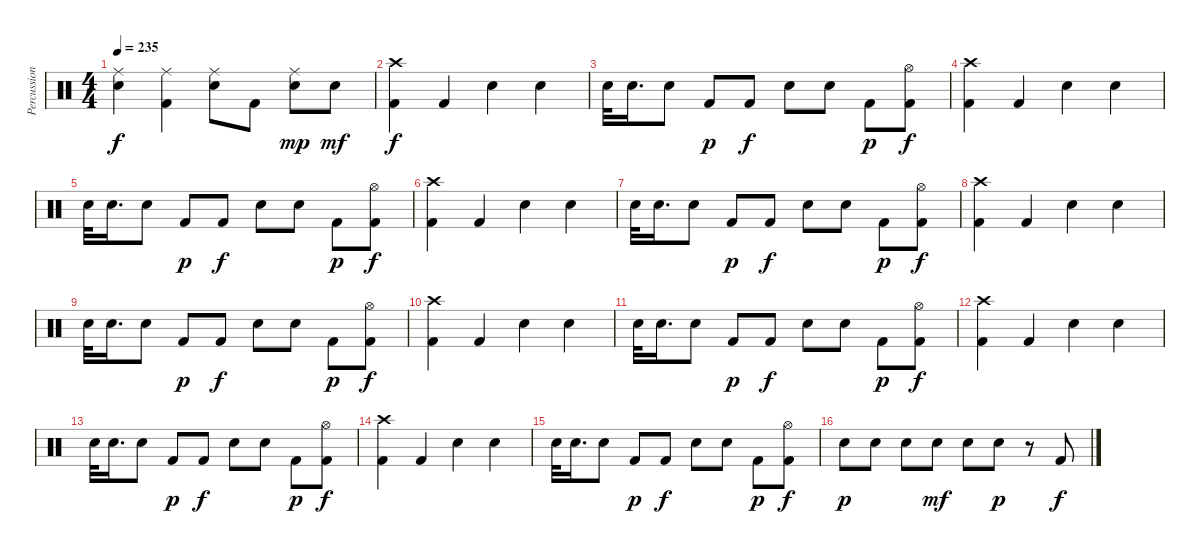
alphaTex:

\track ("Percussions" "Percussion") {instrument percussion}
\staff {score}
\articulation defaults
\ts (4 4)
\tempo 235
\clef neutral
\ks c
("Ride (middle)" "Snare (hit) 2").4{dy f} ("Ride (middle)" "Kick (hit) 2").4 ("Ride (middle)" "Snare (hit) 2").8 "Kick (hit) 2".8 ("Ride (middle)" "Snare (hit) 2").8{dy mp} "Snare (hit) 2".8{dy mf} |
("Crash high (hit)" "Kick (hit) 2").4{dy f} "Kick (hit) 2".4 "Snare (hit) 2".4 "Snare (hit) 2".4 |
"Snare (hit) 2".32 "Snare (hit) 2".16{d} "Snare (hit) 2".8 "Kick (hit) 2".8{dy p} "Kick (hit) 2".8{dy f} "Snare (hit) 2".8 "Snare (hit) 2".8 "Kick (hit) 2".8{dy p} ("Hi-Hat (open)" "Kick (hit) 2").8{dy f} |
("Crash high (hit)" "Kick (hit) 2").4 "Kick (hit) 2".4 "Snare (hit) 2".4 "Snare (hit) 2".4 |
"Snare (hit) 2".32 "Snare (hit) 2".16{d} "Snare (hit) 2".8 "Kick (hit) 2".8{dy p} "Kick (hit) 2".8{dy f} "Snare (hit) 2".8 "Snare (hit) 2".8 "Kick (hit) 2".8{dy p} ("Hi-Hat (open)" "Kick (hit) 2").8{dy f} |
("Crash high (hit)" "Kick (hit) 2").4 "Kick (hit) 2".4 "Snare (hit) 2".4 "Snare (hit) 2".4 |
"Snare (hit) 2".32 "Snare (hit) 2".16{d} "Snare (hit) 2".8 "Kick (hit) 2".8{dy p} "Kick (hit) 2".8{dy f} "Snare (hit) 2".8 "Snare (hit) 2".8 "Kick (hit) 2".8{dy p} ("Hi-Hat (open)" "Kick (hit) 2").8{dy f} |
("Crash high (hit)" "Kick (hit) 2").4 "Kick (hit) 2".4 "Snare (hit) 2".4 "Snare (hit) 2".4 |
"Snare (hit) 2".32 "Snare (hit) 2".16{d} "Snare (hit) 2".8 "Kick (hit) 2".8{dy p} "Kick (hit) 2".8{dy f} "Snare (hit) 2".8 "Snare (hit) 2".8 "Kick (hit) 2".8{dy p} ("Hi-Hat (open)" "Kick (hit) 2").8{dy f} |
("Crash high (hit)" "Kick (hit) 2").4 "Kick (hit) 2".4 "Snare (hit) 2".4 "Snare (hit) 2".4 |
"Snare (hit) 2".32 "Snare (hit) 2".16{d} "Snare (hit) 2".8 "Kick (hit) 2".8{dy p} "Kick (hit) 2".8{dy f} "Snare (hit) 2".8 "Snare (hit) 2".8 "Kick (hit) 2".8{dy p} ("Hi-Hat (open)" "Kick (hit) 2").8{dy f} |
("Crash high (hit)" "Kick (hit) 2").4 "Kick (hit) 2".4 "Snare (hit) 2".4 "Snare (hit) 2".4 |
"Snare (hit) 2".32 "Snare (hit) 2".16{d} "Snare (hit) 2".8 "Kick (hit) 2".8{dy p} "Kick (hit) 2".8{dy f} "Snare (hit) 2".8 "Snare (hit) 2".8 "Kick (hit) 2".8{dy p} ("Hi-Hat (open)" "Kick (hit) 2").8{dy f} |
("Crash high (hit)" "Kick (hit) 2").4 "Kick (hit) 2".4 "Snare (hit) 2".4 "Snare (hit) 2".4 |
"Snare (hit) 2".32 "Snare (hit) 2".16{d} "Snare (hit) 2".8 "Kick (hit) 2".8{dy p} "Kick (hit) 2".8{dy f} "Snare (hit) 2".8 "Snare (hit) 2".8 "Kick (hit) 2".8{dy p} ("Hi-Hat (open)" "Kick (hit) 2").8{dy f} |
"Snare (hit) 2".8{dy p} "Snare (hit) 2".8 "Snare (hit) 2".8 "Snare (hit) 2".8{dy mf} "Snare (hit) 2".8 "Snare (hit) 2".8{dy p} r.8 "Kick (hit) 2".8{dy f}
